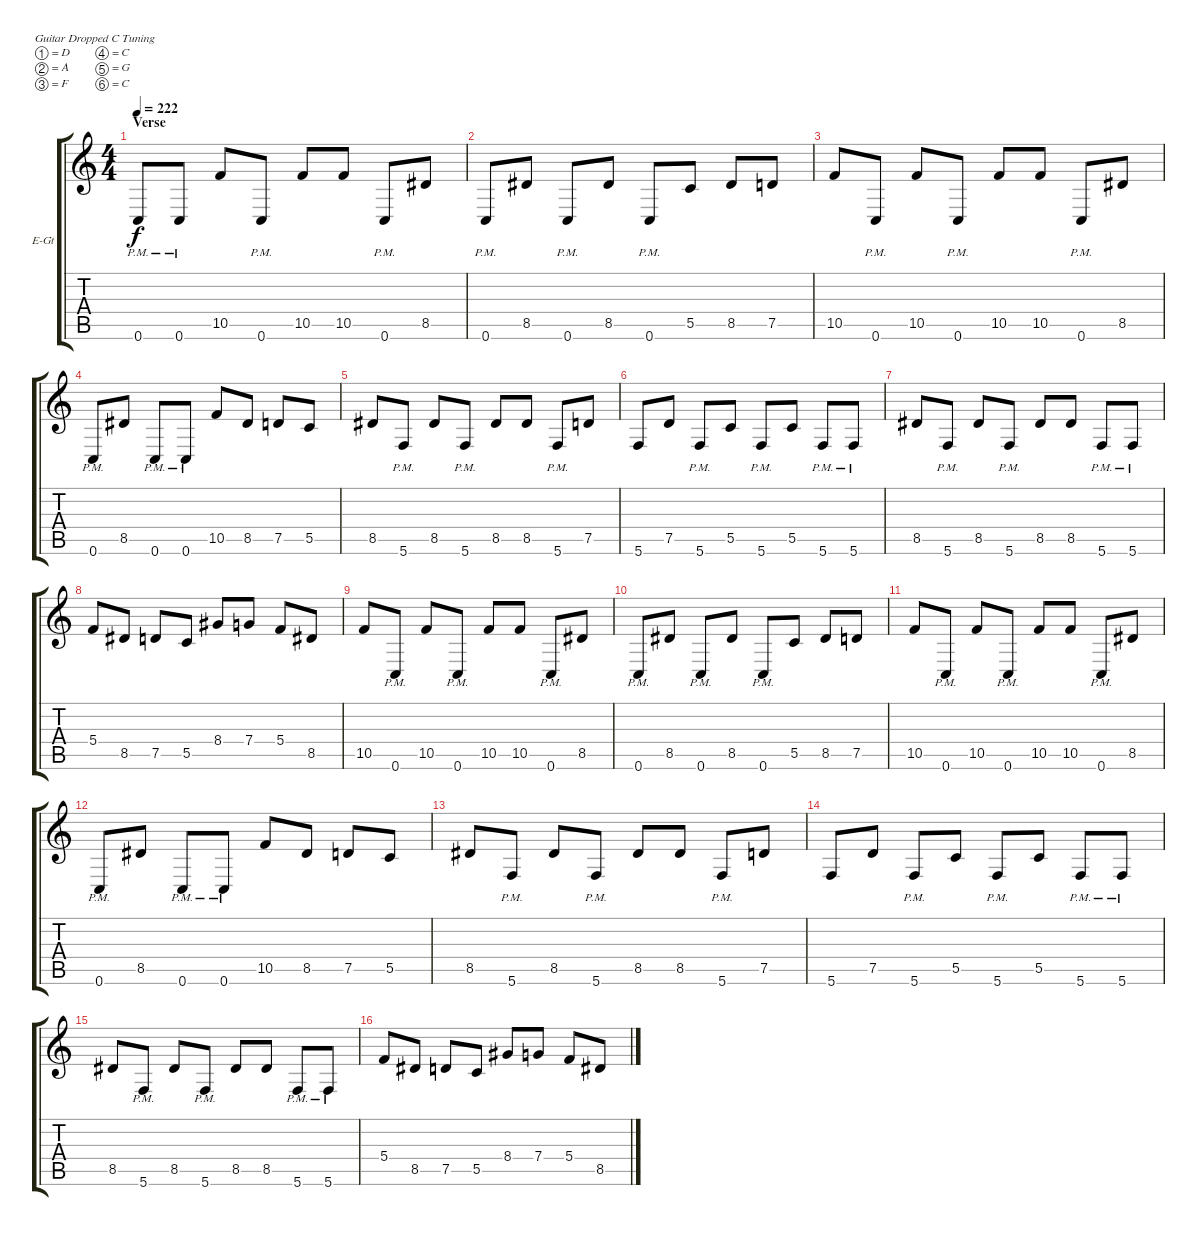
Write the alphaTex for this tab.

\defaultSystemsLayout 4
\bracketExtendMode groupsimilarinstruments
\firstSystemTrackNameOrientation horizontal
\otherSystemsTrackNameOrientation horizontal
\track ("Electric Guitar" "E-Gt") {mute instrument distortionguitar}
\staff {score tabs}
\tuning (D4 A3 F3 C3 G2 C2)
\ts (4 4)
\section ("" "Verse")
\tempo 222
\clef g2
\ks c
0.6{pm}.8{dy f} 0.6{pm}.8 10.5.8 0.6{pm}.8 10.5.8 10.5.8 0.6{pm}.8 8.5.8 |
0.6{pm}.8 8.5.8 0.6{pm}.8 8.5.8 0.6{pm}.8 5.5.8 8.5.8 7.5.8 |
10.5.8 0.6{pm}.8 10.5.8 0.6{pm}.8 10.5.8 10.5.8 0.6{pm}.8 8.5.8 |
0.6{pm}.8 8.5.8 0.6{pm}.8 0.6{pm}.8 10.5.8 8.5.8 7.5.8 5.5.8 |
8.5.8 5.6{pm}.8 8.5.8 5.6{pm}.8 8.5.8 8.5.8 5.6{pm}.8 7.5.8 |
5.6.8 7.5.8 5.6{pm}.8 5.5.8 5.6{pm}.8 5.5.8 5.6{pm}.8 5.6{pm}.8 |
8.5.8 5.6{pm}.8 8.5.8 5.6{pm}.8 8.5.8 8.5.8 5.6{pm}.8 5.6{pm}.8 |
5.4.8 8.5.8 7.5.8 5.5.8 8.4.8 7.4.8 5.4.8 8.5.8 |
10.5.8 0.6{pm}.8 10.5.8 0.6{pm}.8 10.5.8 10.5.8 0.6{pm}.8 8.5.8 |
0.6{pm}.8 8.5.8 0.6{pm}.8 8.5.8 0.6{pm}.8 5.5.8 8.5.8 7.5.8 |
10.5.8 0.6{pm}.8 10.5.8 0.6{pm}.8 10.5.8 10.5.8 0.6{pm}.8 8.5.8 |
0.6{pm}.8 8.5.8 0.6{pm}.8 0.6{pm}.8 10.5.8 8.5.8 7.5.8 5.5.8 |
8.5.8 5.6{pm}.8 8.5.8 5.6{pm}.8 8.5.8 8.5.8 5.6{pm}.8 7.5.8 |
5.6.8 7.5.8 5.6{pm}.8 5.5.8 5.6{pm}.8 5.5.8 5.6{pm}.8 5.6{pm}.8 |
8.5.8 5.6{pm}.8 8.5.8 5.6{pm}.8 8.5.8 8.5.8 5.6{pm}.8 5.6{pm}.8 |
5.4.8 8.5.8 7.5.8 5.5.8 8.4.8 7.4.8 5.4.8 8.5.8
